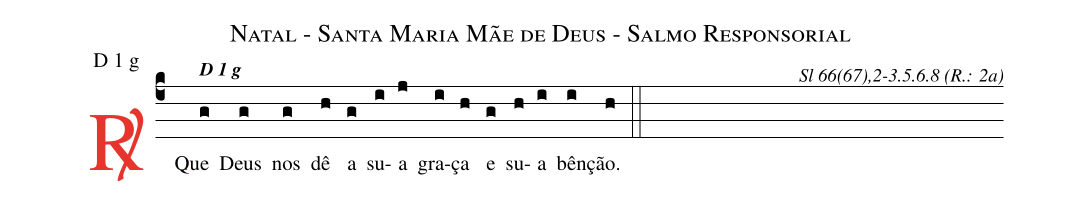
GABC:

name: Natal - Santa Maria Mãe de Deus - Salmo Responsorial;
mode: D 1 g;
commentary: Sl 66(67),2-3.5.6.8 (R.: 2a);
%%
(c4)

<c><sp>R/</sp>.</c>() Que<alt>\textbf{D 1 g}</alt>(g) Deus(g) nos(g) dê(h) a(g) su(i)a(j) gra(i)ça(h) e(g) su(h)a(i) bên(i)ção.(h)

(::)
